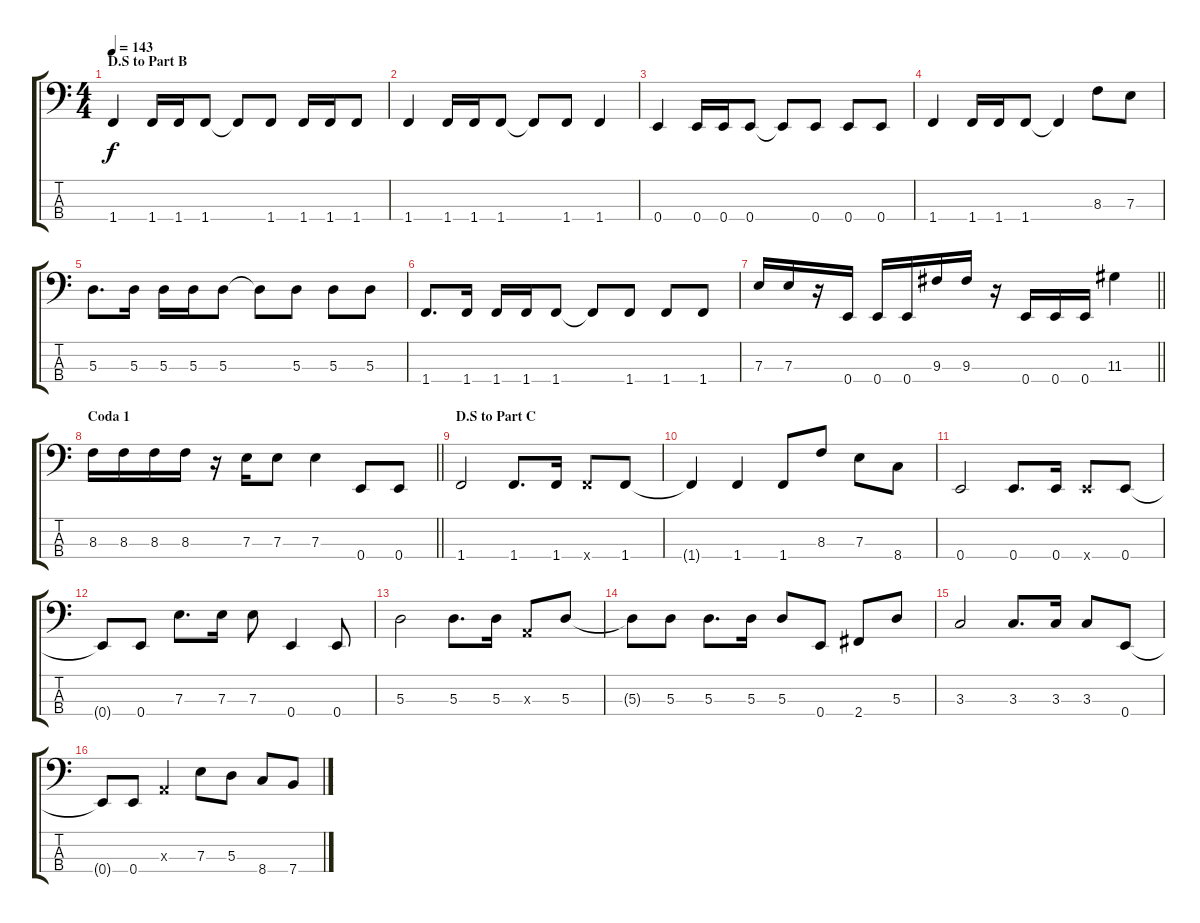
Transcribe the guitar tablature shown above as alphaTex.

\track "" {instrument electricbasspick}
\staff {score tabs}
\tuning (G2 D2 A1 E1) {hide}
\ts (4 4)
\section ("" "D.S to Part B")
\tempo 143
\clef f4
\ks c
1.4.4{dy f} 1.4.16 1.4.16 1.4.8 1.4{t}.8 1.4.8 1.4.16 1.4.16 1.4.8 |
1.4.4 1.4.16 1.4.16 1.4.8 1.4{t}.8 1.4.8 1.4.4 |
0.4.4 0.4.16 0.4.16 0.4.8 0.4{t}.8 0.4.8 0.4.8 0.4.8 |
1.4.4 1.4.16 1.4.16 1.4.8 1.4{t}.4 8.3.8 7.3.8 |
5.3.8{d} 5.3.16 5.3.16 5.3.16 5.3.8 5.3{t}.8 5.3.8 5.3.8 5.3.8 |
1.4.8{d} 1.4.16 1.4.16 1.4.16 1.4.8 1.4{t}.8 1.4.8 1.4.8 1.4.8 |
\barLineRight lightlight
7.3.16 7.3.16 r.16 0.4.16 0.4.16 0.4.16 9.3.16 9.3.16 r.16 0.4.16 0.4.16 0.4.16 11.3.4 |
\section ("" "Coda 1")
\barLineRight lightlight
8.3.16 8.3.16 8.3.16 8.3.16 r.16 7.3.16 7.3.8 7.3.4 0.4.8 0.4.8 |
\section ("" "D.S to Part C")
1.4.2 1.4.8{d} 1.4.16 1.4{x}.8 1.4.8 |
1.4{t}.4 1.4.4 1.4.8 8.3.8 7.3.8 8.4.8 |
0.4.2 0.4.8{d} 0.4.16 0.4{x}.8 0.4.8 |
0.4{t}.8 0.4.8 7.3.8{d} 7.3.16 7.3.8 0.4.4 0.4.8 |
5.3.2 5.3.8{d} 5.3.16 0.3{x}.8 5.3.8 |
5.3{t}.8 5.3.8 5.3.8{d} 5.3.16 5.3.8 0.4.8 2.4.8 5.3.8 |
3.3.2 3.3.8{d} 3.3.16 3.3.8 0.4.8 |
0.4{t}.8 0.4.8 0.3{x}.4 7.3.8 5.3.8 8.4.8 7.4.8
